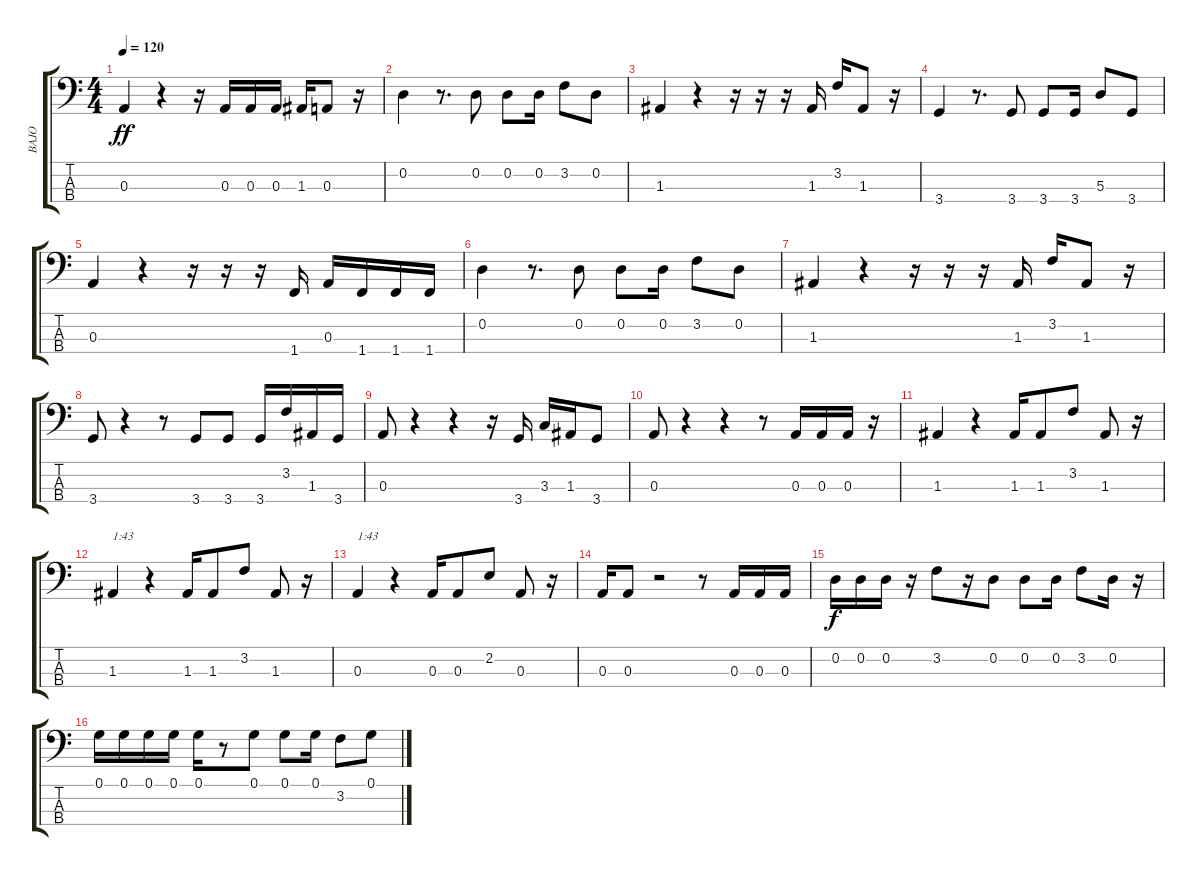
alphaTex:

\track ("BAJO" "BAJO") {instrument synthbass1}
\staff {score tabs}
\tuning (G2 D2 A1 E1) {hide}
\ts (4 4)
\tempo 120
\clef f4
\ks c
0.3.4{dy ff} r.4 r.16 0.3.16 0.3.16 0.3.16 1.3.16 0.3.8 r.16 |
0.2.4 r.8{d} 0.2.8 0.2.8 0.2.16 3.2.8 0.2.8 |
1.3.4 r.4 r.16 r.16 r.16 1.3.16 3.2.16 1.3.8 r.16 |
3.4.4 r.8{d} 3.4.8 3.4.8 3.4.16 5.3.8 3.4.8 |
0.3.4 r.4 r.16 r.16 r.16 1.4.16 0.3.16 1.4.16 1.4.16 1.4.16 |
0.2.4 r.8{d} 0.2.8 0.2.8 0.2.16 3.2.8 0.2.8 |
1.3.4 r.4 r.16 r.16 r.16 1.3.16 3.2.16 1.3.8 r.16 |
3.4.8 r.4 r.8 3.4.8 3.4.8 3.4.16 3.2.16 1.3.16 3.4.16 |
0.3.8 r.4 r.4 r.16 3.4.16 3.3.16 1.3.16 3.4.8 |
0.3.8 r.4 r.4 r.8 0.3.16 0.3.16 0.3.16 r.16 |
1.3.4 r.4 1.3.16 1.3.8 3.2.8 1.3.8 r.16 |
1.3.4{txt "1:43"} r.4 1.3.16 1.3.8 3.2.8 1.3.8 r.16 |
0.3.4{txt "1:43"} r.4 0.3.16 0.3.8 2.2.8 0.3.8 r.16 |
0.3.16 0.3.8 r.2 r.8 0.3.16 0.3.16 0.3.16 |
0.2.16{dy f} 0.2.16 0.2.16 r.16 3.2.8 r.16 0.2.8 0.2.8 0.2.16 3.2.8 0.2.16 r.16 |
0.1.16 0.1.16 0.1.16 0.1.16 0.1.16 r.8 0.1.8 0.1.8 0.1.16 3.2.8 0.1.8
